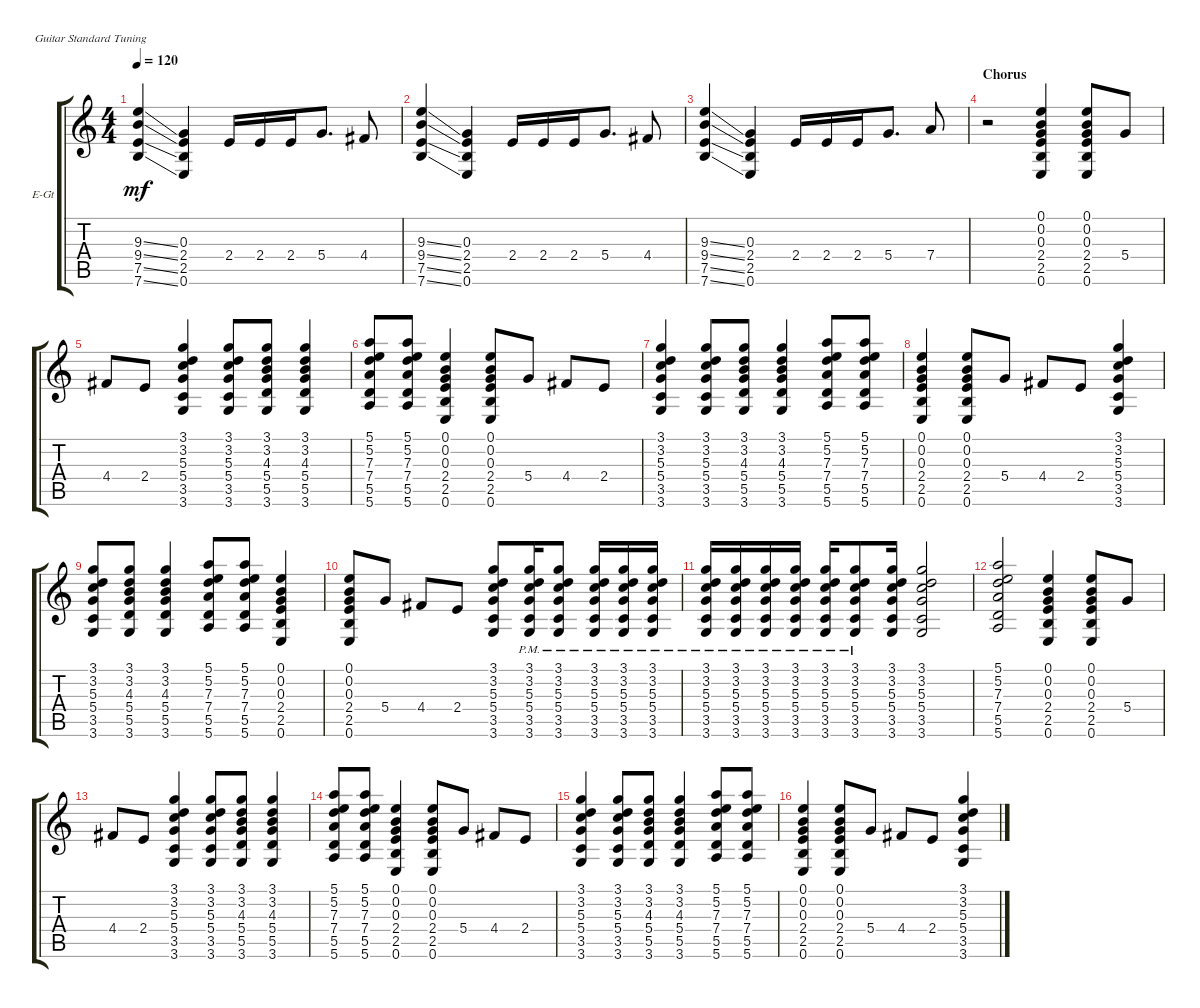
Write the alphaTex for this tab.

\defaultSystemsLayout 4
\bracketExtendMode groupsimilarinstruments
\firstSystemTrackNameOrientation horizontal
\otherSystemsTrackNameOrientation horizontal
\track ("Electric Guitar" "E-Gt") {instrument distortionguitar}
\staff {score tabs}
\tuning (E4 B3 G3 D3 A2 E2)
\ts (4 4)
\tempo 120
\clef g2
\ks c
(7.5{ss} 7.6{ss} 9.4{ss} 9.3{ss}).4{dy mf} (0.6 2.5 2.4 0.3).4 2.4.16 2.4.16 2.4.16 5.4.8{d} 4.4.8 |
(7.5{ss} 7.6{ss} 9.4{ss} 9.3{ss}).4 (0.6 2.5 2.4 0.3).4 2.4.16 2.4.16 2.4.16 5.4.8{d} 4.4.8 |
(7.5{ss} 7.6{ss} 9.4{ss} 9.3{ss}).4 (0.6 2.5 2.4 0.3).4 2.4.16 2.4.16 2.4.16 5.4.8{d} 7.4.8 |
\section ("" "Chorus")
r.2 (0.6 2.5 2.4 0.3 0.2 0.1).4 (2.4 2.5 0.6 0.2 0.3 0.1).8 5.4.8 |
4.4.8 2.4.8 (5.4 5.3 3.2 3.1 3.5 3.6).4 (5.4 5.3 3.2 3.1 3.5 3.6).8 (3.6 5.5 5.4 4.3 3.2 3.1).8 (3.1 3.2 4.3 5.4 5.5 3.6).4 |
(5.6 5.5 7.4 7.3 5.2 5.1).8 (5.1 5.2 7.3 7.4 5.5 5.6).8 (0.6 2.5 2.4 0.3 0.2 0.1).4 (2.4 2.5 0.6 0.1 0.2 0.3).8 5.4.8 4.4.8 2.4.8 |
(3.6 3.5 5.4 5.3 3.2 3.1).4 (3.1 3.2 5.3 5.4 3.5 3.6).8 (3.6 5.5 5.4 4.3 3.2 3.1).8 (3.1 3.2 4.3 5.4 5.5 3.6).4 (5.6 5.5 7.4 7.3 5.2 5.1).8 (5.1 5.2 7.3 7.4 5.5 5.6).8 |
(0.6 2.5 2.4 0.1 0.2 0.3).4 (2.4 2.5 0.6 0.2 0.3 0.1).8 5.4.8 4.4.8 2.4.8 (5.4 5.3 3.2 3.1 3.5 3.6).4 |
(3.1 3.2 5.3 5.4 3.5 3.6).8 (3.6 5.5 5.4 4.3 3.2 3.1).8 (3.1 3.2 4.3 5.4 5.5 3.6).4 (5.6 5.5 7.4 7.3 5.2 5.1).8 (5.1 5.2 7.3 7.4 5.5 5.6).8 (0.6 2.5 2.4 0.3 0.2 0.1).4 |
(0.6 2.5 2.4 0.3 0.2 0.1).8 5.4.8 4.4.8 2.4.8 (3.6 3.5 5.4 5.3 3.2 3.1).8 (3.1{pm} 3.2{pm} 5.3{pm} 5.4{pm} 3.5{pm} 3.6{pm}).16 (3.6{pm} 3.5{pm} 5.4{pm} 5.3{pm} 3.2{pm} 3.1{pm}).8 (3.1{pm} 3.2{pm} 5.3{pm} 5.4{pm} 3.5{pm} 3.6{pm}).16 (3.6{pm} 3.5{pm} 5.4{pm} 5.3{pm} 3.2{pm} 3.1{pm}).16 (3.1{pm} 3.2{pm} 5.3{pm} 5.4{pm} 3.5{pm} 3.6{pm}).16 |
(3.1{pm} 3.2{pm} 5.3{pm} 5.4{pm} 3.5{pm} 3.6{pm}).16 (3.6{pm} 3.5{pm} 5.4{pm} 5.3{pm} 3.2{pm} 3.1{pm}).16 (3.1{pm} 3.2{pm} 5.3{pm} 5.4{pm} 3.5{pm} 3.6{pm}).16 (3.6{pm} 3.5{pm} 5.4{pm} 5.3{pm} 3.2{pm} 3.1{pm}).16 (3.1{pm} 3.2{pm} 5.3{pm} 5.4{pm} 3.5{pm} 3.6{pm}).16 (3.6{pm} 3.5{pm} 5.4{pm} 5.3{pm} 3.2{pm} 3.1{pm}).8 (3.1 3.2 5.3 5.4 3.5 3.6).16 (3.6 3.5 5.4 5.3 3.2 3.1).2 |
(5.6 5.5 7.4 7.3 5.2 5.1).2 (0.6 2.5 2.4 0.3 0.1 0.2).4 (2.4 2.5 0.6 0.3 0.2 0.1).8 5.4.8 |
4.4.8 2.4.8 (5.4 5.3 3.2 3.1 3.5 3.6).4 (5.4 5.3 3.2 3.1 3.5 3.6).8 (3.6 5.5 5.4 4.3 3.2 3.1).8 (3.1 3.2 4.3 5.4 5.5 3.6).4 |
(5.6 5.5 7.4 7.3 5.2 5.1).8 (5.1 5.2 7.3 7.4 5.5 5.6).8 (0.6 2.5 2.4 0.3 0.2 0.1).4 (2.4 2.5 0.6 0.1 0.2 0.3).8 5.4.8 4.4.8 2.4.8 |
(3.6 3.5 5.4 5.3 3.2 3.1).4 (3.1 3.2 5.3 5.4 3.5 3.6).8 (3.6 5.5 5.4 4.3 3.2 3.1).8 (3.1 3.2 4.3 5.4 5.5 3.6).4 (5.6 5.5 7.4 7.3 5.2 5.1).8 (5.1 5.2 7.3 7.4 5.5 5.6).8 |
(0.6 2.5 2.4 0.3 0.1 0.2).4 (2.4 2.5 0.6 0.3 0.2 0.1).8 5.4.8 4.4.8 2.4.8 (5.4 5.3 3.2 3.1 3.5 3.6).4
